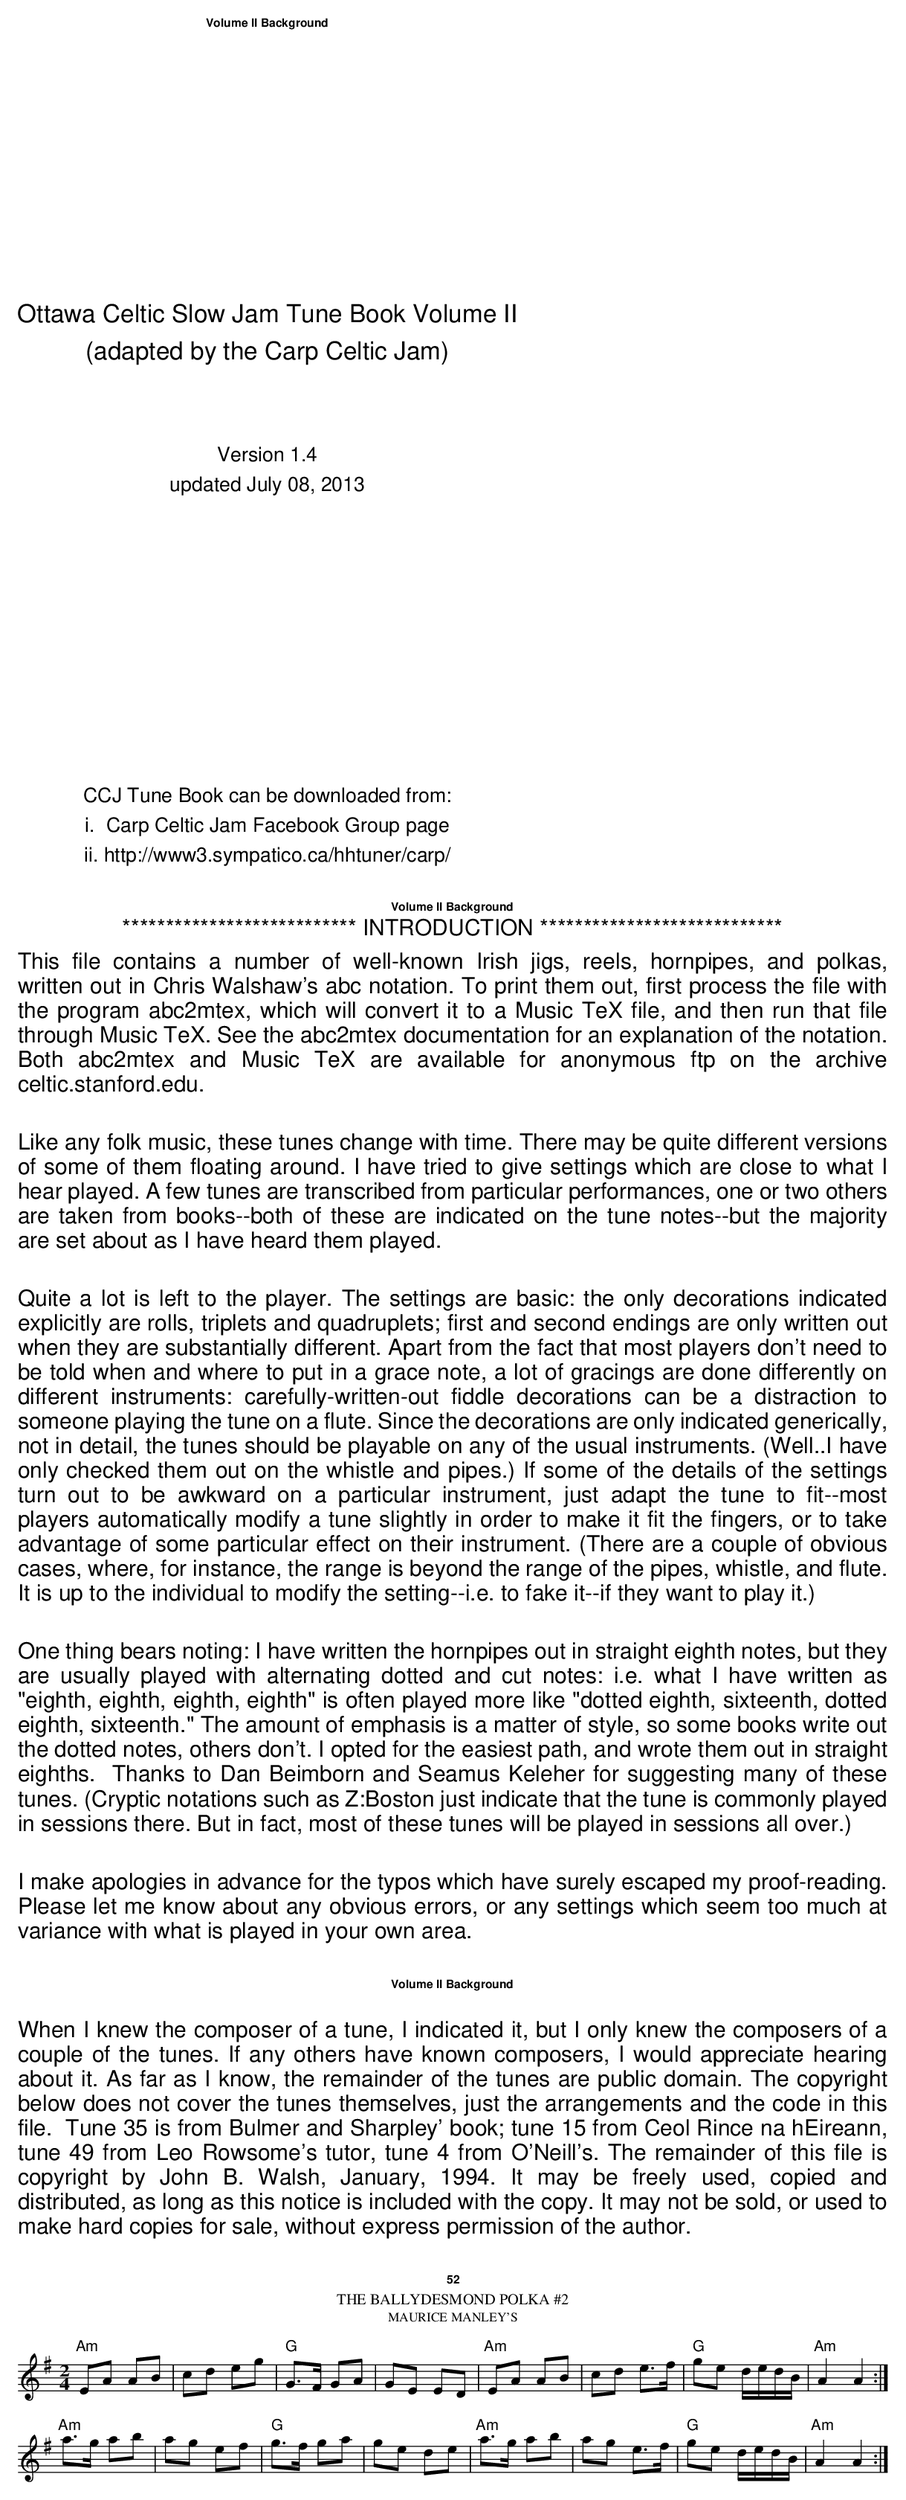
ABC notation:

X:1
T:Ballydesmond Polka \#2, The
T:Maurice Manley's
M:2/4
E:13
K:Ador
"Am"E2A2 A2B2|c2d2 e2g2|"G"G3F G2A2|G2E2 E2D2|\
"Am"E2A2 A2B2|c2d2 e3f|"G"g2e2 dedB|"Am"A4 A4:|
"Am"a3g a2b2|a2g2 e2f2|"G"g3f g2a2|g2e2 d2e2|\
"Am"a3g a2b2|a2g2 e3f|"G"g2e2 dedB|"Am" A4 A4:|
